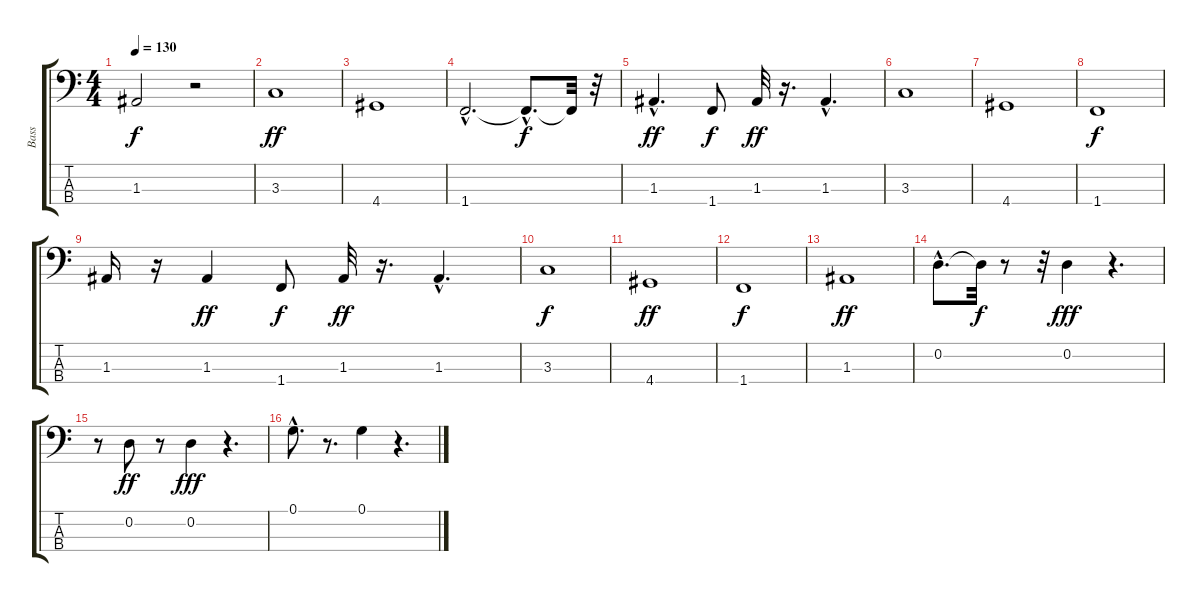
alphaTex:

\track ("Bass" "Bass") {instrument electricbassfinger}
\staff {score tabs}
\tuning (G2 D2 A1 E1) {hide}
\ts (4 4)
\tempo 130
\clef f4
\ks c
1.3{t}.2{dy f} r.2 |
3.3.1{dy ff} |
4.4.1 |
1.4{hac}.2{d} 1.4{hac t}.8{d dy f} 1.4{t}.32 r.32 |
1.3{hac}.4{d dy ff} 1.4.8{dy f} 1.3.32{dy ff} r.16{d} 1.3{hac}.4{d} |
3.3.1 |
4.4.1 |
1.4.1{dy f} |
1.3.16 r.16 1.3.4{dy ff} 1.4.8{dy f} 1.3.32{dy ff} r.16{d} 1.3{hac}.4{d} |
3.3.1{dy f} |
4.4.1{dy ff} |
1.4.1{dy f} |
1.3.1{dy ff} |
0.2{hac}.8{d} 0.2{t}.32{dy f} r.8 r.32 0.2.4{dy fff} r.4{d} |
r.8 0.2.8{dy ff} r.8 0.2.4{dy fff} r.4{d} |
0.1{hac}.8{d} r.8{d} 0.1.4 r.4{d}
